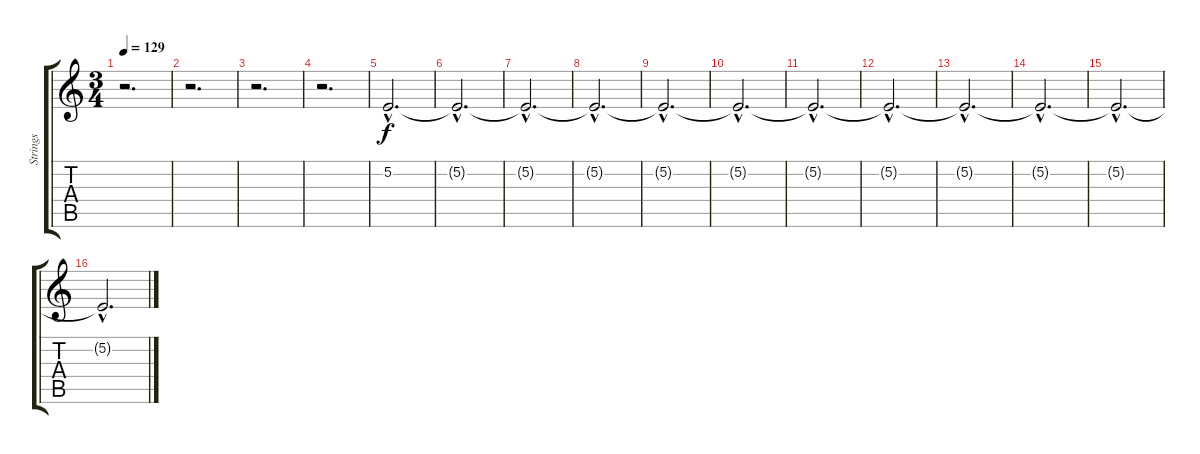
\track ("Strings" "Strings") {instrument stringensemble1}
\staff {score tabs}
\tuning (E4 B3 G3 D3 A2 E2) {hide}
\ts (3 4)
\tempo 129
\clef g2
\ks c
r.2{d dy f instrument stringensemble1} |
r.2{d} |
r.2{d} |
r.2{d} |
5.2{hac}.2{d} |
5.2{hac t}.2{d} |
5.2{hac t}.2{d} |
5.2{hac t}.2{d} |
5.2{hac t}.2{d} |
5.2{hac t}.2{d} |
5.2{hac t}.2{d} |
5.2{hac t}.2{d} |
5.2{hac t}.2{d} |
5.2{hac t}.2{d} |
5.2{hac t}.2{d} |
5.2{hac t}.2{d}
